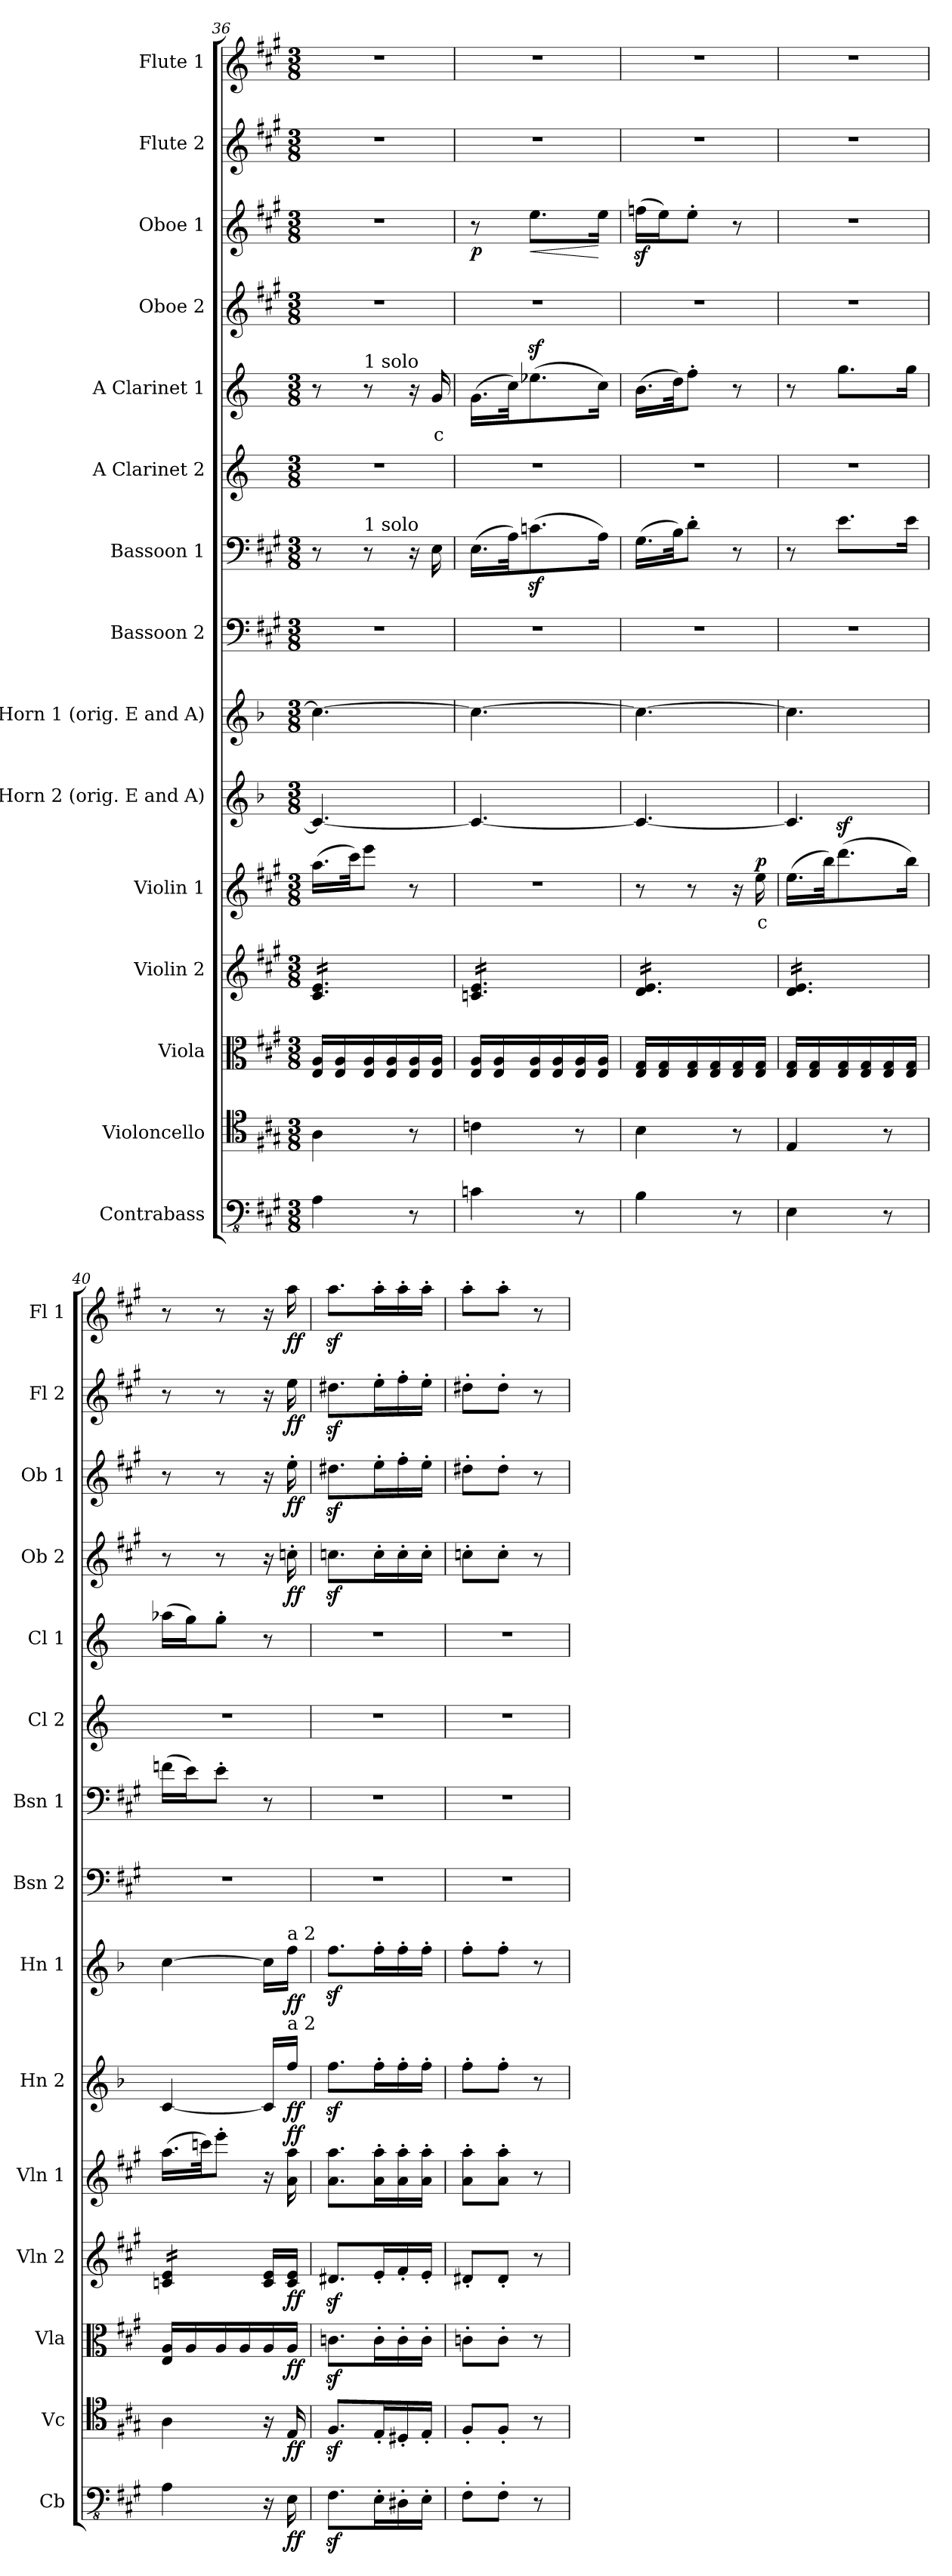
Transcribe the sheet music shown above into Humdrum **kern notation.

**kern	**dynam	**kern	**dynam	**kern	**dynam	**kern	**dynam	**kern	**text	**dynam	**kern	**dynam	**kern	**dynam	**kern	**kern	**kern	**kern	**text	**kern	**dynam	**kern	**dynam	**kern	**dynam	**kern	**dynam
*part15	*part15	*part14	*part14	*part13	*part13	*part12	*part12	*part11	*part11	*part11	*part10	*part10	*part9	*part9	*part8	*part7	*part6	*part5	*part5	*part4	*part4	*part3	*part3	*part2	*part2	*part1	*part1
*staff15	*staff15	*staff14	*staff14	*staff13	*staff13	*staff12	*staff12	*staff11	*staff11	*staff11	*staff10	*staff10	*staff9	*staff9	*staff8	*staff7	*staff6	*staff5	*staff5	*staff4	*staff4	*staff3	*staff3	*staff2	*staff2	*staff1	*staff1
*I"Contrabass	*	*I"Violoncello	*	*I"Viola	*	*I"Violin 2	*	*I"Violin 1	*	*	*I"E Horn 2 (orig. E and A)	*	*I"E Horn 1 (orig. E and A)	*	*I"Bassoon 2	*I"Bassoon 1	*I"A Clarinet 2	*I"A Clarinet 1	*	*I"Oboe 2	*	*I"Oboe 1	*	*I"Flute 2	*	*I"Flute 1	*
*I'Cb	*	*I'Vc	*	*I'Vla	*	*I'Vln 2	*	*I'Vln 1	*	*	*I'Hn 2	*	*I'Hn 1	*	*I'Bsn 2	*I'Bsn 1	*I'Cl 2	*I'Cl 1	*	*I'Ob 2	*	*I'Ob 1	*	*I'Fl 2	*	*I'Fl 1	*
!!LO:PB:g=z
*clefFv4	*	*clefC4	*	*clefC3	*	*clefG2	*	*clefG2	*	*	*clefG2	*	*clefG2	*	*clefF4	*clefF4	*clefG2	*clefG2	*	*clefG2	*	*clefG2	*	*clefG2	*	*clefG2	*
*	*	*	*	*	*	*	*	*	*	*	*ITrd5c8	*	*ITrd5c8	*	*	*	*ITrd2c3	*ITrd2c3	*	*	*	*	*	*	*	*	*
*k[f#c#g#]	*	*k[f#c#g#]	*	*k[f#c#g#]	*	*k[f#c#g#]	*	*k[f#c#g#]	*	*	*k[f#c#g#]	*	*k[f#c#g#]	*	*k[f#c#g#]	*k[f#c#g#]	*k[f#c#g#]	*k[f#c#g#]	*	*k[f#c#g#]	*	*k[f#c#g#]	*	*k[f#c#g#]	*	*k[f#c#g#]	*
*M3/8	*	*M3/8	*	*M3/8	*	*M3/8	*	*M3/8	*	*	*M3/8	*	*M3/8	*	*M3/8	*M3/8	*M3/8	*M3/8	*	*M3/8	*	*M3/8	*	*M3/8	*	*M3/8	*
=36	=36	=36	=36	=36	=36	=36	=36	=36	=36	=36	=36	=36	=36	=36	=36	=36	=36	=36	=36	=36	=36	=36	=36	=36	=36	=36	=36
*	*	*	*	*	*	*tremolo	*	*	*	*	*	*	*	*	*	*	*	*	*	*	*	*	*	*	*	*	*
4AA\	.	4A\	.	16E/ 16A/LL	.	16c#/ 16e/LL	.	(16.aa\LL	.	.	4.E/_	.	4.e\_	.	4.r	8r	4.r	8r	.	4.r	.	4.r	.	4.r	.	4.r	.
.	.	.	.	16E/ 16A/	.	16c#/ 16e/	.	.	.	.	.	.	.	.	.	.	.	.	.	.	.	.	.	.	.	.	.
.	.	.	.	.	.	.	.	32ccc#\JK)	.	.	.	.	.	.	.	.	.	.	.	.	.	.	.	.	.	.	.
!	!	!	!	!	!	!	!	!	!	!	!	!	!	!	!	!	!	!LO:TX:a:t=1 solo	!	!	!	!	!	!	!	!	!
!	!	!	!	!	!	!	!	!	!	!	!	!	!	!	!	!LO:TX:a:t=1 solo	!	!	!	!	!	!	!	!	!	!	!
.	.	.	.	16E/ 16A/	.	16c#/ 16e/	.	8eee\J	.	.	.	.	.	.	.	8r	.	8r	.	.	.	.	.	.	.	.	.
.	.	.	.	16E/ 16A/	.	16c#/ 16e/	.	.	.	.	.	.	.	.	.	.	.	.	.	.	.	.	.	.	.	.	.
8r	.	8r	.	16E/ 16A/	.	16c#/ 16e/	.	8r	.	.	.	.	.	.	.	16r	.	16r	.	.	.	.	.	.	.	.	.
!	!	!	!	!	!	!	!	!	!	!	!	!	!	!	!	!	!	!	!LO:LY:b:color=#FF0000	!	!	!	!	!	!	!	!
.	.	.	.	16E/ 16A/JJ	.	16c#/ 16e/JJ	.	.	.	.	.	.	.	.	.	16E\	.	16e/	c	.	.	.	.	.	.	.	.
=37	=37	=37	=37	=37	=37	=37	=37	=37	=37	=37	=37	=37	=37	=37	=37	=37	=37	=37	=37	=37	=37	=37	=37	=37	=37	=37	=37
!	!	!	!	!	!	!	!	!	!	!	!	!	!	!	!	!	!	!	!	!	!	!	!LO:DY:b	!	!	!	!
4Cn\	.	4cn\	.	16E/ 16A/LL	.	16cn/ 16e/LL	.	4.r	.	.	4.E/_	.	4.e\_	.	4.r	(16.E\LL	4.r	(16.e\LL	.	4.r	.	8r	p	4.r	.	4.r	.
.	.	.	.	16E/ 16A/	.	16cn/ 16e/	.	.	.	.	.	.	.	.	.	.	.	.	.	.	.	.	.	.	.	.	.
.	.	.	.	.	.	.	.	.	.	.	.	.	.	.	.	32A\JK)	.	32a\JK)	.	.	.	.	.	.	.	.	.
!	!	!	!	!	!	!	!	!	!	!	!	!	!	!	!	!	!	!	!	!	!	!	!LO:HP:b	!	!	!	!
.	.	.	.	16E/ 16A/	.	16cn/ 16e/	.	.	.	.	.	.	.	.	.	(8.cnz<\	.	(8.ccnz<\	.	.	.	8.ee\L	<	.	.	.	.
.	.	.	.	16E/ 16A/	.	16cn/ 16e/	.	.	.	.	.	.	.	.	.	.	.	.	.	.	.	.	.	.	.	.	.
8r	.	8r	.	16E/ 16A/	.	16cn/ 16e/	.	.	.	.	.	.	.	.	.	.	.	.	.	.	.	.	.	.	.	.	.
.	.	.	.	16E/ 16A/JJ	.	16cn/ 16e/JJ	.	.	.	.	.	.	.	.	.	16A\Jk)	.	16a\Jk)	.	.	.	16ee\Jk	[	.	.	.	.
=38	=38	=38	=38	=38	=38	=38	=38	=38	=38	=38	=38	=38	=38	=38	=38	=38	=38	=38	=38	=38	=38	=38	=38	=38	=38	=38	=38
4BB\	.	4B\	.	16E/ 16G#/LL	.	16d/ 16e/LL	.	8r	.	.	4.E/_	.	4.e\_	.	4.r	(16.G#\LL	4.r	(16.g#\LL	.	4.r	.	(16ffnz<\LL	.	4.r	.	4.r	.
.	.	.	.	16E/ 16G#/	.	16d/ 16e/	.	.	.	.	.	.	.	.	.	.	.	.	.	.	.	16ee\J)	.	.	.	.	.
.	.	.	.	.	.	.	.	.	.	.	.	.	.	.	.	32B\JK)	.	32b\JK)	.	.	.	.	.	.	.	.	.
.	.	.	.	16E/ 16G#/	.	16d/ 16e/	.	8r	.	.	.	.	.	.	.	8d'\J	.	8dd'\J	.	.	.	8ee'\J	.	.	.	.	.
.	.	.	.	16E/ 16G#/	.	16d/ 16e/	.	.	.	.	.	.	.	.	.	.	.	.	.	.	.	.	.	.	.	.	.
8r	.	8r	.	16E/ 16G#/	.	16d/ 16e/	.	16r	.	.	.	.	.	.	.	8r	.	8r	.	.	.	8r	.	.	.	.	.
!	!	!	!	!	!	!	!	!	!LO:LY:b:color=#FF0000	!LO:DY:b	!	!	!	!	!	!	!	!	!	!	!	!	!	!	!	!	!
.	.	.	.	16E/ 16G#/JJ	.	16d/ 16e/JJ	.	16ee\	c	p	.	.	.	.	.	.	.	.	.	.	.	.	.	.	.	.	.
=39	=39	=39	=39	=39	=39	=39	=39	=39	=39	=39	=39	=39	=39	=39	=39	=39	=39	=39	=39	=39	=39	=39	=39	=39	=39	=39	=39
4EE\	.	4E/	.	16E/ 16G#/LL	.	16d/ 16e/LL	.	(16.ee\LL	.	.	4.E/]	.	4.e\]	.	4.r	8r	4.r	8r	.	4.r	.	4.r	.	4.r	.	4.r	.
.	.	.	.	16E/ 16G#/	.	16d/ 16e/	.	.	.	.	.	.	.	.	.	.	.	.	.	.	.	.	.	.	.	.	.
.	.	.	.	.	.	.	.	32bb\JK)	.	.	.	.	.	.	.	.	.	.	.	.	.	.	.	.	.	.	.
.	.	.	.	16E/ 16G#/	.	16d/ 16e/	.	(8.dddz<\	.	.	.	.	.	.	.	8.e\L	.	8.ee\L	.	.	.	.	.	.	.	.	.
.	.	.	.	16E/ 16G#/	.	16d/ 16e/	.	.	.	.	.	.	.	.	.	.	.	.	.	.	.	.	.	.	.	.	.
8r	.	8r	.	16E/ 16G#/	.	16d/ 16e/	.	.	.	.	.	.	.	.	.	.	.	.	.	.	.	.	.	.	.	.	.
.	.	.	.	16E/ 16G#/JJ	.	16d/ 16e/JJ	.	16bb\Jk)	.	.	.	.	.	.	.	16e\Jk	.	16ee\Jk	.	.	.	.	.	.	.	.	.
=40	=40	=40	=40	=40	=40	=40	=40	=40	=40	=40	=40	=40	=40	=40	=40	=40	=40	=40	=40	=40	=40	=40	=40	=40	=40	=40	=40
4AA\	.	4A\	.	16E/ 16A/LL	.	16cn/ 16e/LL	.	(16.aa\LL	.	.	[4E/	.	[4e\	.	4.r	(16fn\LL	4.r	(16ffn\LL	.	8r	.	8r	.	8r	.	8r	.
.	.	.	.	16A/	.	16cn/ 16e/	.	.	.	.	.	.	.	.	.	16e\J)	.	16ee\J)	.	.	.	.	.	.	.	.	.
.	.	.	.	.	.	.	.	32cccn\JK)	.	.	.	.	.	.	.	.	.	.	.	.	.	.	.	.	.	.	.
.	.	.	.	16A/	.	16cn/ 16e/	.	8eee'\J	.	.	.	.	.	.	.	8e'\J	.	8ee'\J	.	8r	.	8r	.	8r	.	8r	.
.	.	.	.	16A/	.	16cn/ 16e/JJ	.	.	.	.	.	.	.	.	.	.	.	.	.	.	.	.	.	.	.	.	.
*	*	*	*	*	*	*Xtremolo	*	*	*	*	*	*	*	*	*	*	*	*	*	*	*	*	*	*	*	*	*
16r	.	16r	.	16A/	.	16c/ 16e/LL	.	16r	.	.	16E/LL]	.	16e\LL]	.	.	8r	.	8r	.	16r	.	16r	.	16r	.	16r	.
!	!	!	!	!	!	!	!	!	!	!	!	!	!LO:TX:a:t=a 2	!	!	!	!	!	!	!	!	!	!	!	!	!	!
!	!	!	!	!	!	!	!	!	!	!	!LO:TX:a:t=a 2	!	!	!	!	!	!	!	!	!	!	!	!	!	!	!	!
!	!LO:DY:b	!	!LO:DY:b	!	!LO:DY:b	!	!LO:DY:b	!	!	!LO:DY:b	!	!LO:DY:b	!	!LO:DY:b	!	!	!	!	!	!	!LO:DY:b	!	!LO:DY:b	!	!LO:DY:b	!	!LO:DY:b
16EE\	ff	16E/	ff	16A/JJ	ff	16c/ 16e/JJ	ff	16a\ 16aa\	.	ff	16a/JJ	ff	16a\JJ	ff	.	.	.	.	.	16ccn'\	ff	16ee'\	ff	16ee\	ff	16aa\	ff
=41	=41	=41	=41	=41	=41	=41	=41	=41	=41	=41	=41	=41	=41	=41	=41	=41	=41	=41	=41	=41	=41	=41	=41	=41	=41	=41	=41
8.FF#z<\L	.	8.F#z</L	.	8.cnz<\L	.	8.d#Xz</L	.	8.a\ 8.aa\L	.	.	8.az<\L	.	8.az<\L	.	4.r	4.r	4.r	4.r	.	8.ccnz<\L	.	8.dd#Xz<\L	.	8.dd#Xz<\L	.	8.aaz<\L	.
16EE'\L	.	16E'/L	.	16c'\L	.	16e'/L	.	16a\' 16aa\'L	.	.	16a'\L	.	16a'\L	.	.	.	.	.	.	16cc'\L	.	16ee'\L	.	16ee'\L	.	16aa'\L	.
16DD#X'\	.	16D#X'/	.	16c'\	.	16f#'/	.	16a\' 16aa\'	.	.	16a'\	.	16a'\	.	.	.	.	.	.	16cc'\	.	16ff#'\	.	16ff#'\	.	16aa'\	.
16EE'\JJ	.	16E'/JJ	.	16c'\JJ	.	16e'/JJ	.	16a\' 16aa\'JJ	.	.	16a'\JJ	.	16a'\JJ	.	.	.	.	.	.	16cc'\JJ	.	16ee'\JJ	.	16ee'\JJ	.	16aa'\JJ	.
=42	=42	=42	=42	=42	=42	=42	=42	=42	=42	=42	=42	=42	=42	=42	=42	=42	=42	=42	=42	=42	=42	=42	=42	=42	=42	=42	=42
8FF#'\L	.	8F#'/L	.	8cn'\L	.	8d#X'/L	.	8a\' 8aa\'L	.	.	8a'\L	.	8a'\L	.	4.r	4.r	4.r	4.r	.	8ccn'\L	.	8dd#X'\L	.	8dd#X'\L	.	8aa'\L	.
8FF#'\J	.	8F#'/J	.	8c'\J	.	8d#'/J	.	8a\' 8aa\'J	.	.	8a'\J	.	8a'\J	.	.	.	.	.	.	8cc'\J	.	8dd#'\J	.	8dd#'\J	.	8aa'\J	.
8r	.	8r	.	8r	.	8r	.	8r	.	.	8r	.	8r	.	.	.	.	.	.	8r	.	8r	.	8r	.	8r	.
=	=	=	=	=	=	=	=	=	=	=	=	=	=	=	=	=	=	=	=	=	=	=	=	=	=	=	=
*-	*-	*-	*-	*-	*-	*-	*-	*-	*-	*-	*-	*-	*-	*-	*-	*-	*-	*-	*-	*-	*-	*-	*-	*-	*-	*-	*-
